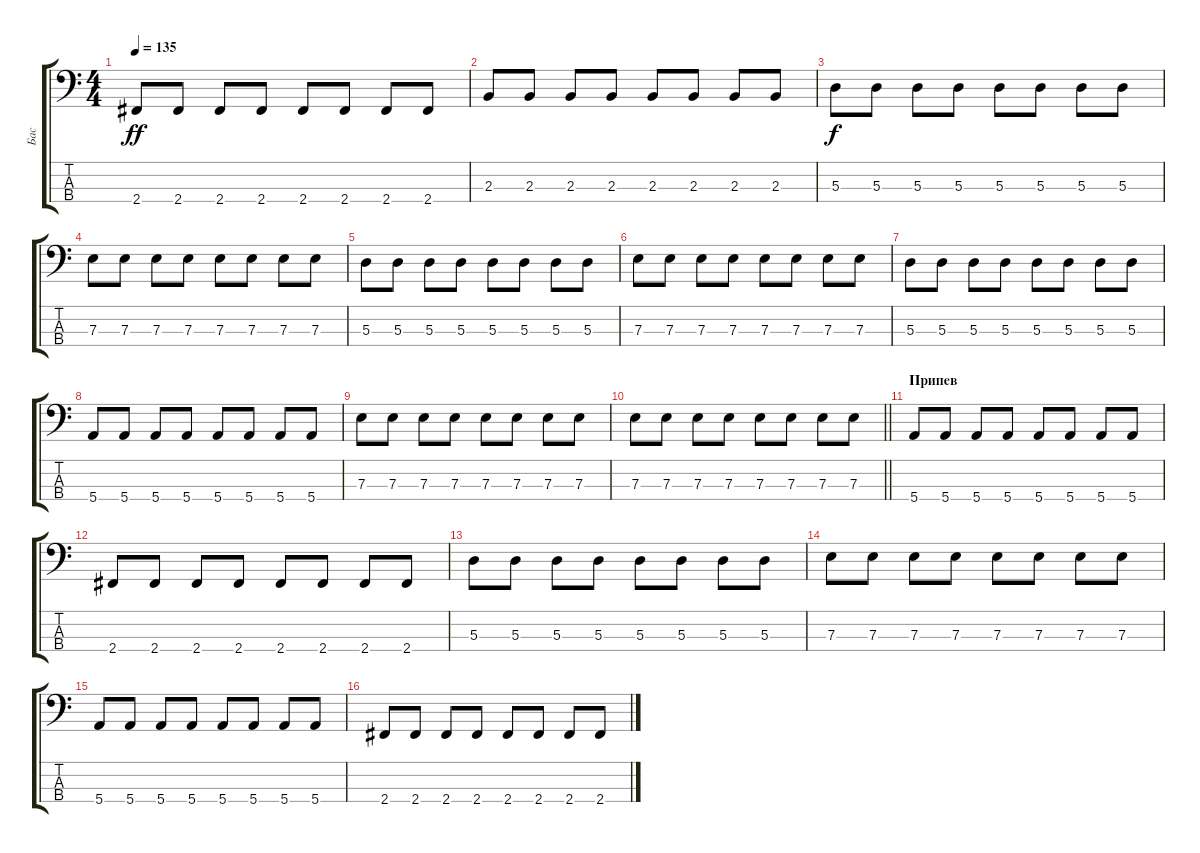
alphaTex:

\track ("Бас" "Бас") {instrument electricbassfinger}
\staff {score tabs}
\tuning (G2 D2 A1 E1) {hide}
\ts (4 4)
\tempo 135
\clef f4
\ks c
2.4.8{dy ff} 2.4.8 2.4.8 2.4.8 2.4.8 2.4.8 2.4.8 2.4.8 |
2.3.8 2.3.8 2.3.8 2.3.8 2.3.8 2.3.8 2.3.8 2.3.8 |
5.3.8{dy f} 5.3.8 5.3.8 5.3.8 5.3.8 5.3.8 5.3.8 5.3.8 |
7.3.8 7.3.8 7.3.8 7.3.8 7.3.8 7.3.8 7.3.8 7.3.8 |
5.3.8 5.3.8 5.3.8 5.3.8 5.3.8 5.3.8 5.3.8 5.3.8 |
7.3.8 7.3.8 7.3.8 7.3.8 7.3.8 7.3.8 7.3.8 7.3.8 |
5.3.8 5.3.8 5.3.8 5.3.8 5.3.8 5.3.8 5.3.8 5.3.8 |
5.4.8 5.4.8 5.4.8 5.4.8 5.4.8 5.4.8 5.4.8 5.4.8 |
7.3.8 7.3.8 7.3.8 7.3.8 7.3.8 7.3.8 7.3.8 7.3.8 |
\barLineRight lightlight
7.3.8 7.3.8 7.3.8 7.3.8 7.3.8 7.3.8 7.3.8 7.3.8 |
\section ("" "Припев")
5.4.8 5.4.8 5.4.8 5.4.8 5.4.8 5.4.8 5.4.8 5.4.8 |
2.4.8 2.4.8 2.4.8 2.4.8 2.4.8 2.4.8 2.4.8 2.4.8 |
5.3.8 5.3.8 5.3.8 5.3.8 5.3.8 5.3.8 5.3.8 5.3.8 |
7.3.8 7.3.8 7.3.8 7.3.8 7.3.8 7.3.8 7.3.8 7.3.8 |
5.4.8 5.4.8 5.4.8 5.4.8 5.4.8 5.4.8 5.4.8 5.4.8 |
2.4.8 2.4.8 2.4.8 2.4.8 2.4.8 2.4.8 2.4.8 2.4.8
